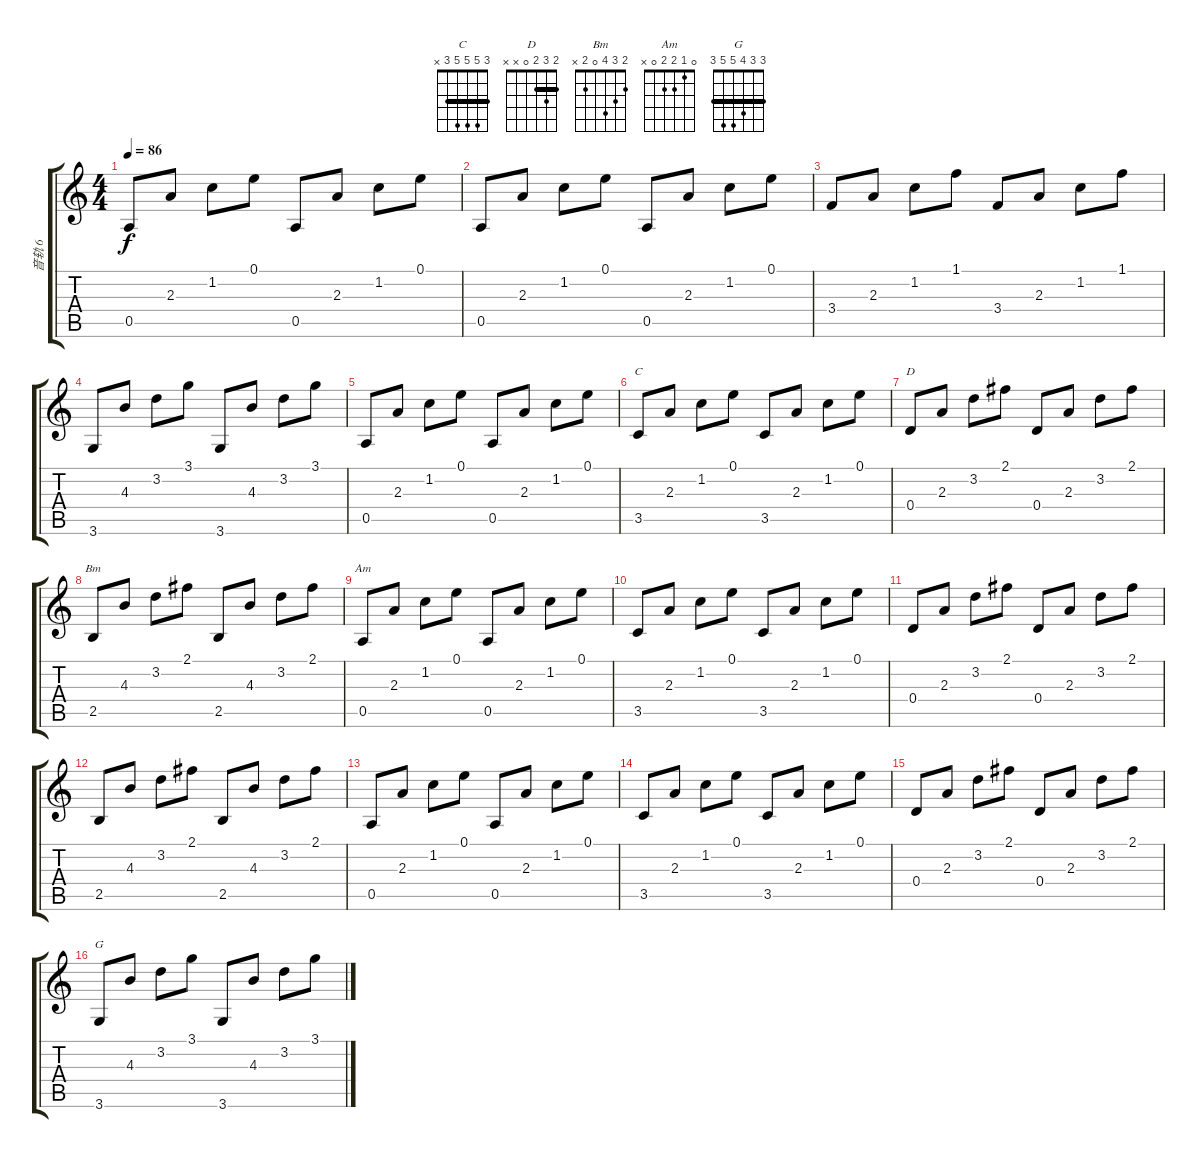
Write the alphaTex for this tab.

\track ("音轨 6" "音轨 6") {instrument acousticguitarsteel}
\staff {score tabs}
\tuning (E4 B3 G3 D3 A2 E2) {hide}
\chord ("C" 3 5 5 5 3 x) {barre 3}
\chord ("D" 2 3 2 0 x x) {barre 2}
\chord ("Bm" 2 3 4 0 2 x)
\chord ("Am" 0 1 2 2 0 x)
\chord ("G" 3 3 4 5 5 3) {barre 3}
\ts (4 4)
\tempo 86
\clef g2
\ks c
0.5.8{dy f} 2.3.8 1.2.8 0.1.8 0.5.8 2.3.8 1.2.8 0.1.8 |
0.5.8 2.3.8 1.2.8 0.1.8 0.5.8 2.3.8 1.2.8 0.1.8 |
3.4.8 2.3.8 1.2.8 1.1.8 3.4.8 2.3.8 1.2.8 1.1.8 |
3.6.8 4.3.8 3.2.8 3.1.8 3.6.8 4.3.8 3.2.8 3.1.8 |
0.5.8 2.3.8 1.2.8 0.1.8 0.5.8 2.3.8 1.2.8 0.1.8 |
3.5.8{ch "C"} 2.3.8 1.2.8 0.1.8 3.5.8 2.3.8 1.2.8 0.1.8 |
0.4.8{ch "D"} 2.3.8 3.2.8 2.1.8 0.4.8 2.3.8 3.2.8 2.1.8 |
2.5.8{ch "Bm"} 4.3.8 3.2.8 2.1.8 2.5.8 4.3.8 3.2.8 2.1.8 |
0.5.8{ch "Am"} 2.3.8 1.2.8 0.1.8 0.5.8 2.3.8 1.2.8 0.1.8 |
3.5.8 2.3.8 1.2.8 0.1.8 3.5.8 2.3.8 1.2.8 0.1.8 |
0.4.8 2.3.8 3.2.8 2.1.8 0.4.8 2.3.8 3.2.8 2.1.8 |
2.5.8 4.3.8 3.2.8 2.1.8 2.5.8 4.3.8 3.2.8 2.1.8 |
0.5.8 2.3.8 1.2.8 0.1.8 0.5.8 2.3.8 1.2.8 0.1.8 |
3.5.8 2.3.8 1.2.8 0.1.8 3.5.8 2.3.8 1.2.8 0.1.8 |
0.4.8 2.3.8 3.2.8 2.1.8 0.4.8 2.3.8 3.2.8 2.1.8 |
3.6.8{ch "G"} 4.3.8 3.2.8 3.1.8 3.6.8 4.3.8 3.2.8 3.1.8
